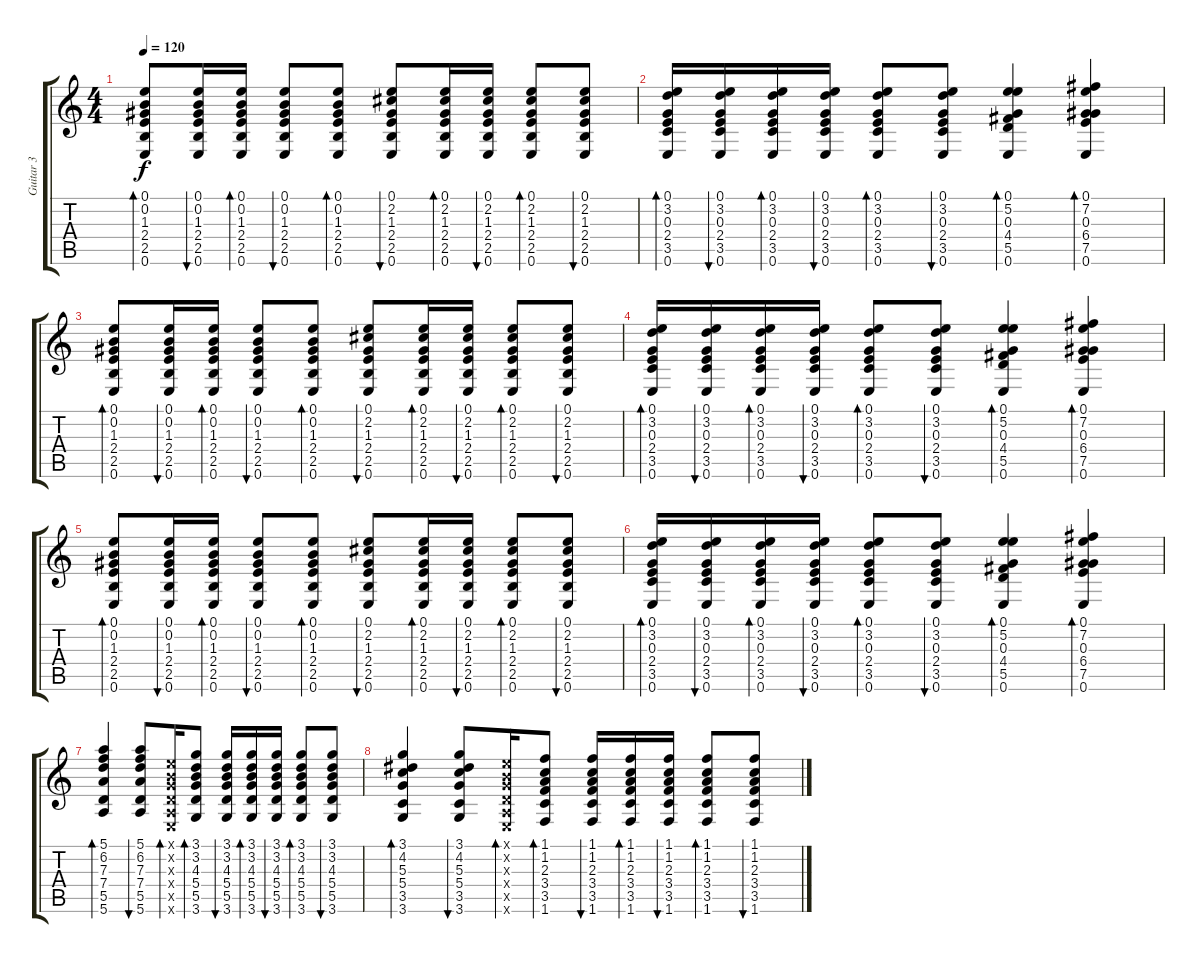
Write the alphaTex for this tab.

\track ("Guitar 3" "Guitar 3") {instrument acousticguitarnylon}
\staff {score tabs}
\tuning (E4 B3 G3 D3 A2 E2) {hide}
\ts (4 4)
\tempo 120
\clef g2
\ks c
(0.1 0.2 1.3 2.4 2.5 0.6).8{bd 30 dy f} (0.1 0.2 1.3 2.4 2.5 0.6).16{bu 30} (0.1 0.2 1.3 2.4 2.5 0.6).16{bd 30} (0.1 0.2 1.3 2.4 2.5 0.6).8{bu 30} (0.1 0.2 1.3 2.4 2.5 0.6).8{bd 30} (0.1 2.2 1.3 2.4 2.5 0.6).8{bu 30} (0.1 2.2 1.3 2.4 2.5 0.6).16{bd 30} (0.1 2.2 1.3 2.4 2.5 0.6).16{bu 30} (0.1 2.2 1.3 2.4 2.5 0.6).8{bd 30} (0.1 2.2 1.3 2.4 2.5 0.6).8{bu 30} |
(0.1 3.2 0.3 2.4 3.5 0.6).16{bd 30} (0.1 3.2 0.3 2.4 3.5 0.6).16{bu 30} (0.1 3.2 0.3 2.4 3.5 0.6).16{bd 30} (0.1 3.2 0.3 2.4 3.5 0.6).16{bu 30} (0.1 3.2 0.3 2.4 3.5 0.6).8{bd 30} (0.1 3.2 0.3 2.4 3.5 0.6).8{bu 30} (0.1 5.2 0.3 4.4 5.5 0.6).4{bd 30} (0.1 7.2 0.3 6.4 7.5 0.6).4{bd 30} |
(0.1 0.2 1.3 2.4 2.5 0.6).8{bd 30} (0.1 0.2 1.3 2.4 2.5 0.6).16{bu 30} (0.1 0.2 1.3 2.4 2.5 0.6).16{bd 30} (0.1 0.2 1.3 2.4 2.5 0.6).8{bu 30} (0.1 0.2 1.3 2.4 2.5 0.6).8{bd 30} (0.1 2.2 1.3 2.4 2.5 0.6).8{bu 30} (0.1 2.2 1.3 2.4 2.5 0.6).16{bd 30} (0.1 2.2 1.3 2.4 2.5 0.6).16{bu 30} (0.1 2.2 1.3 2.4 2.5 0.6).8{bd 30} (0.1 2.2 1.3 2.4 2.5 0.6).8{bu 30} |
(0.1 3.2 0.3 2.4 3.5 0.6).16{bd 30} (0.1 3.2 0.3 2.4 3.5 0.6).16{bu 30} (0.1 3.2 0.3 2.4 3.5 0.6).16{bd 30} (0.1 3.2 0.3 2.4 3.5 0.6).16{bu 30} (0.1 3.2 0.3 2.4 3.5 0.6).8{bd 30} (0.1 3.2 0.3 2.4 3.5 0.6).8{bu 30} (0.1 5.2 0.3 4.4 5.5 0.6).4{bd 30} (0.1 7.2 0.3 6.4 7.5 0.6).4{bd 30} |
(0.1 0.2 1.3 2.4 2.5 0.6).8{bd 30} (0.1 0.2 1.3 2.4 2.5 0.6).16{bu 30} (0.1 0.2 1.3 2.4 2.5 0.6).16{bd 30} (0.1 0.2 1.3 2.4 2.5 0.6).8{bu 30} (0.1 0.2 1.3 2.4 2.5 0.6).8{bd 30} (0.1 2.2 1.3 2.4 2.5 0.6).8{bu 30} (0.1 2.2 1.3 2.4 2.5 0.6).16{bd 30} (0.1 2.2 1.3 2.4 2.5 0.6).16{bu 30} (0.1 2.2 1.3 2.4 2.5 0.6).8{bd 30} (0.1 2.2 1.3 2.4 2.5 0.6).8{bu 30} |
(0.1 3.2 0.3 2.4 3.5 0.6).16{bd 30} (0.1 3.2 0.3 2.4 3.5 0.6).16{bu 30} (0.1 3.2 0.3 2.4 3.5 0.6).16{bd 30} (0.1 3.2 0.3 2.4 3.5 0.6).16{bu 30} (0.1 3.2 0.3 2.4 3.5 0.6).8{bd 30} (0.1 3.2 0.3 2.4 3.5 0.6).8{bu 30} (0.1 5.2 0.3 4.4 5.5 0.6).4{bd 30} (0.1 7.2 0.3 6.4 7.5 0.6).4{bd 30} |
(5.1 6.2 7.3 7.4 5.5 5.6).4{bd 30} (5.1 6.2 7.3 7.4 5.5 5.6).8{bu 30} (0.1{x} 0.2{x} 0.3{x} 0.4{x} 0.5{x} 0.6{x}).16{bd 30} (3.1 3.2 4.3 5.4 5.5 3.6).8{bd 30} (3.1 3.2 4.3 5.4 5.5 3.6).16{bu 30} (3.1 3.2 4.3 5.4 5.5 3.6).16{bd 30} (3.1 3.2 4.3 5.4 5.5 3.6).16{bu 30} (3.1 3.2 4.3 5.4 5.5 3.6).8{bd 30} (3.1 3.2 4.3 5.4 5.5 3.6).8{bu 30} |
(3.1 4.2 5.3 5.4 3.5 3.6).4{bd 30} (3.1 4.2 5.3 5.4 3.5 3.6).8{bu 30} (0.1{x} 0.2{x} 0.3{x} 0.4{x} 0.5{x} 0.6{x}).16{bd 30} (1.1 1.2 2.3 3.4 3.5 1.6).8{bd 30} (1.1 1.2 2.3 3.4 3.5 1.6).16{bu 30} (1.1 1.2 2.3 3.4 3.5 1.6).16{bd 30} (1.1 1.2 2.3 3.4 3.5 1.6).16{bu 30} (1.1 1.2 2.3 3.4 3.5 1.6).8{bd 30} (1.1 1.2 2.3 3.4 3.5 1.6).8{bu 30}
